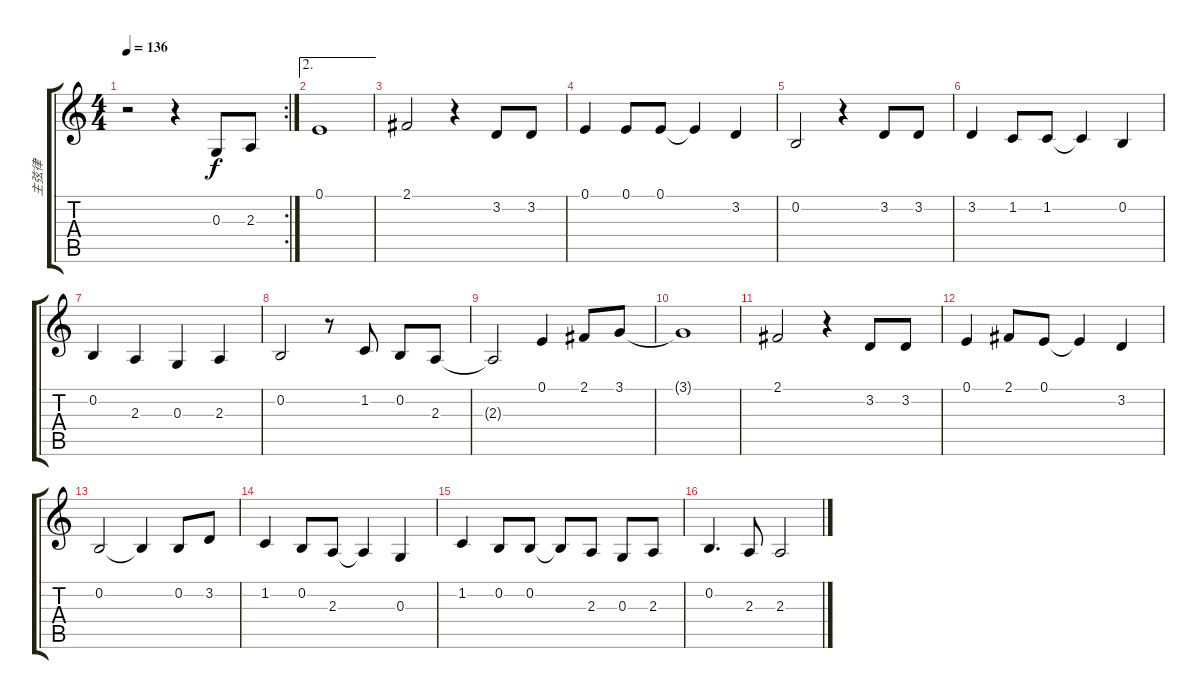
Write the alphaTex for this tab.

\track ("主弦律" "主弦律") {instrument tenorsax}
\staff {score tabs}
\tuning (E4 B3 G3 D3 A2 E2) {hide}
\rc 2
\ts (4 4)
\tempo 136
\clef g2
\ks c
r.2{dy f} r.4 0.3.8 2.3.8 |
\ae 2
0.1.1 |
2.1.2 r.4 3.2.8 3.2.8 |
0.1.4 0.1.8 0.1.8 0.1{t}.4 3.2.4 |
0.2.2 r.4 3.2.8 3.2.8 |
3.2.4 1.2.8 1.2.8 1.2{t}.4 0.2.4 |
0.2.4 2.3.4 0.3.4 2.3.4 |
0.2.2 r.8 1.2.8 0.2.8 2.3.8 |
2.3{t}.2 0.1.4 2.1.8 3.1.8 |
3.1{t}.1 |
2.1.2 r.4 3.2.8 3.2.8 |
0.1.4 2.1.8 0.1.8 0.1{t}.4 3.2.4 |
0.2.2 0.2{t}.4 0.2.8 3.2.8 |
1.2.4 0.2.8 2.3.8 2.3{t}.4 0.3.4 |
1.2.4 0.2.8 0.2.8 0.2{t}.8 2.3.8 0.3.8 2.3.8 |
0.2.4{d} 2.3.8 2.3.2
